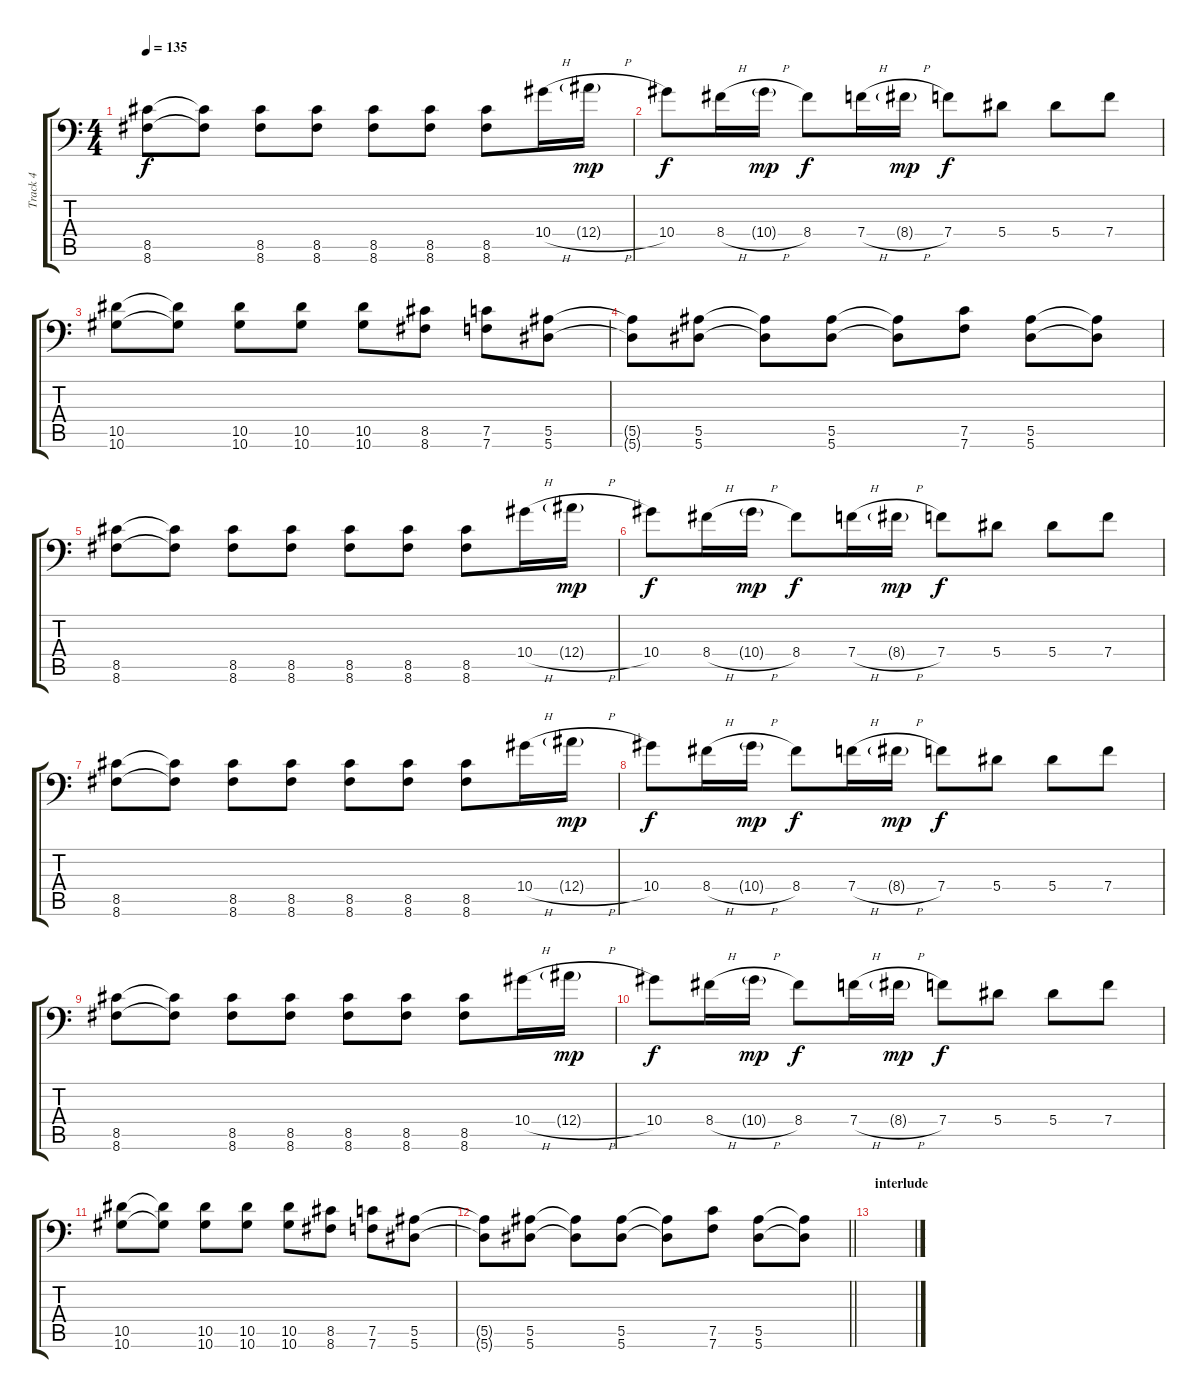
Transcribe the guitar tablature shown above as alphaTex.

\track ("Track 4" "Track 4") {instrument distortionguitar}
\staff {score tabs}
\tuning (C4 G3 Eb3 Bb2 F2 Bb1) {hide}
\ts (4 4)
\tempo 135
\clef f4
\ks c
(8.5 8.6).8{dy f} (8.5{t} 8.6{t}).8 (8.5 8.6).8 (8.5 8.6).8 (8.5 8.6).8 (8.5 8.6).8 (8.5 8.6).8 10.4{h}.16 12.4{h g}.16{dy mp} |
10.4.8{dy f} 8.4{h}.16 10.4{h g}.16{dy mp} 8.4.8{dy f} 7.4{h}.16 8.4{h g}.16{dy mp} 7.4.8{dy f} 5.4.8 5.4.8 7.4.8 |
(10.5 10.6).8 (10.5{t} 10.6{t}).8 (10.5 10.6).8 (10.5 10.6).8 (10.5 10.6).8 (8.5 8.6).8 (7.5 7.6).8 (5.5 5.6).8 |
(5.5{t} 5.6{t}).8 (5.5 5.6).8 (5.5{t} 5.6{t}).8 (5.5 5.6).8 (5.5{t} 5.6{t}).8 (7.5 7.6).8 (5.5 5.6).8 (5.5{t} 5.6{t}).8 |
(8.5 8.6).8 (8.5{t} 8.6{t}).8 (8.5 8.6).8 (8.5 8.6).8 (8.5 8.6).8 (8.5 8.6).8 (8.5 8.6).8 10.4{h}.16 12.4{h g}.16{dy mp} |
10.4.8{dy f} 8.4{h}.16 10.4{h g}.16{dy mp} 8.4.8{dy f} 7.4{h}.16 8.4{h g}.16{dy mp} 7.4.8{dy f} 5.4.8 5.4.8 7.4.8 |
(8.5 8.6).8 (8.5{t} 8.6{t}).8 (8.5 8.6).8 (8.5 8.6).8 (8.5 8.6).8 (8.5 8.6).8 (8.5 8.6).8 10.4{h}.16 12.4{h g}.16{dy mp} |
10.4.8{dy f} 8.4{h}.16 10.4{h g}.16{dy mp} 8.4.8{dy f} 7.4{h}.16 8.4{h g}.16{dy mp} 7.4.8{dy f} 5.4.8 5.4.8 7.4.8 |
(8.5 8.6).8 (8.5{t} 8.6{t}).8 (8.5 8.6).8 (8.5 8.6).8 (8.5 8.6).8 (8.5 8.6).8 (8.5 8.6).8 10.4{h}.16 12.4{h g}.16{dy mp} |
10.4.8{dy f} 8.4{h}.16 10.4{h g}.16{dy mp} 8.4.8{dy f} 7.4{h}.16 8.4{h g}.16{dy mp} 7.4.8{dy f} 5.4.8 5.4.8 7.4.8 |
(10.5 10.6).8 (10.5{t} 10.6{t}).8 (10.5 10.6).8 (10.5 10.6).8 (10.5 10.6).8 (8.5 8.6).8 (7.5 7.6).8 (5.5 5.6).8 |
\barLineRight lightlight
(5.5{t} 5.6{t}).8 (5.5 5.6).8 (5.5{t} 5.6{t}).8 (5.5 5.6).8 (5.5{t} 5.6{t}).8 (7.5 7.6).8 (5.5 5.6).8 (5.5{t} 5.6{t}).8 |
\section ("" "interlude")
